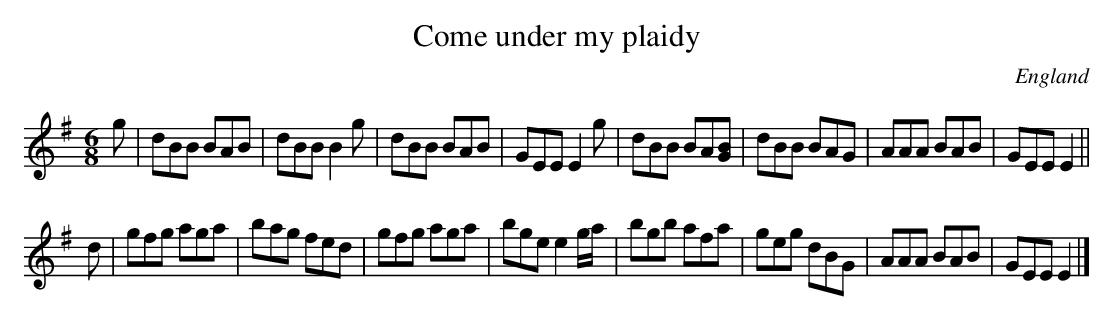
X:1
T:Come under my plaidy
L:1/8
M:6/8
O:England
K:E minor
g | \
dBB BAB    | dBB B2g | dBB BAB | GEE E2g | \
dBB BA[BG] | dBB BAG | AAA BAB | GEE E2 ||
d | \
gfg aga | bag fed | gfg aga | bge e2g/a/ | \
bgb afa | geg dBG | AAA BAB | GEE E2 |]
